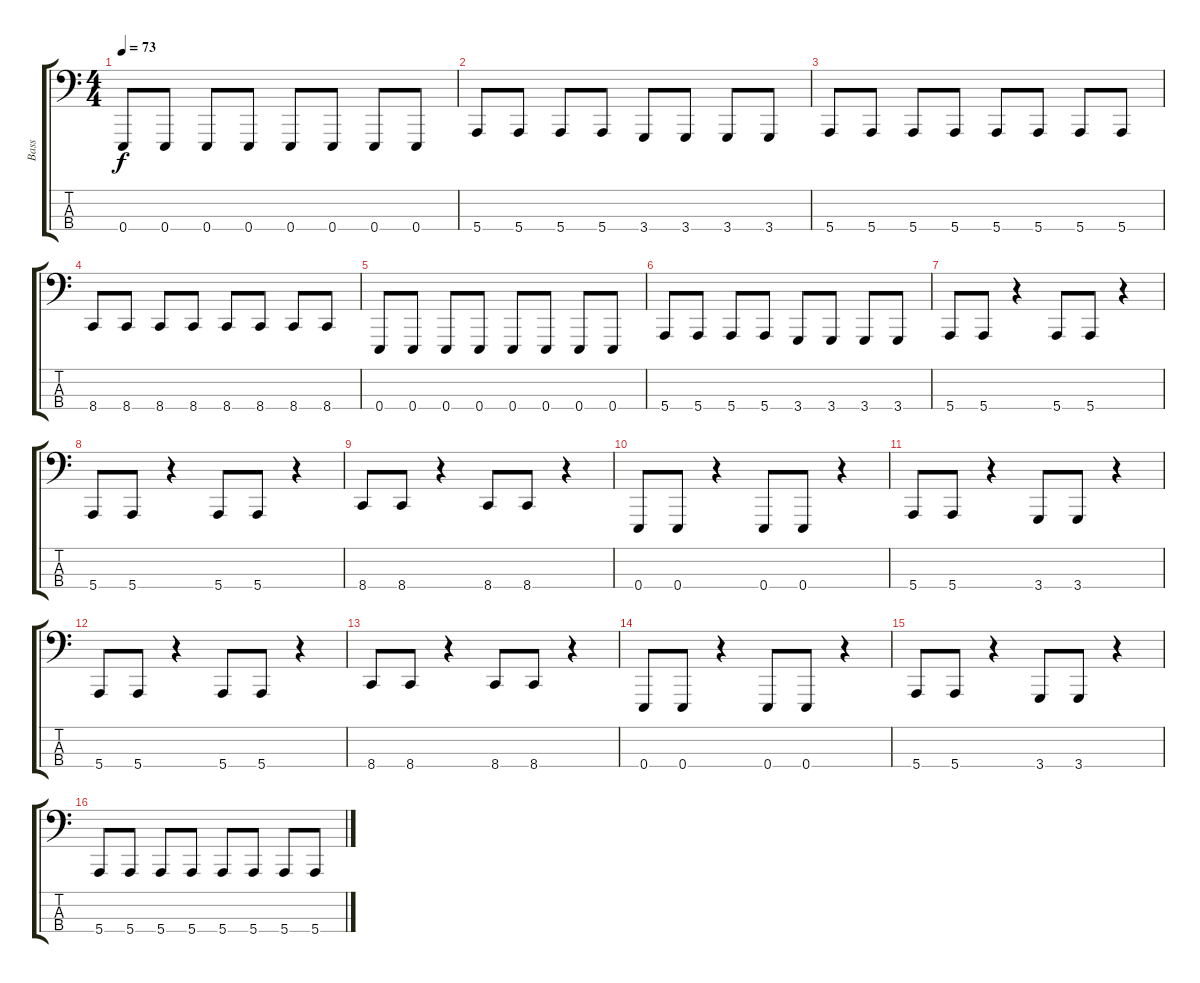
\track ("Bass" "Bass") {instrument synthbrass1}
\staff {score tabs}
\tuning (G2 D2 A1 E1) {hide}
\ts (4 4)
\tempo 73
\clef f4
\ks c
0.4.8{dy f} 0.4.8 0.4.8 0.4.8 0.4.8 0.4.8 0.4.8 0.4.8 |
5.4.8 5.4.8 5.4.8 5.4.8 3.4.8 3.4.8 3.4.8 3.4.8 |
5.4.8 5.4.8 5.4.8 5.4.8 5.4.8 5.4.8 5.4.8 5.4.8 |
8.4.8 8.4.8 8.4.8 8.4.8 8.4.8 8.4.8 8.4.8 8.4.8 |
0.4.8 0.4.8 0.4.8 0.4.8 0.4.8 0.4.8 0.4.8 0.4.8 |
5.4.8 5.4.8 5.4.8 5.4.8 3.4.8 3.4.8 3.4.8 3.4.8 |
5.4.8 5.4.8 r.4 5.4.8 5.4.8 r.4 |
5.4.8 5.4.8 r.4 5.4.8 5.4.8 r.4 |
8.4.8 8.4.8 r.4 8.4.8 8.4.8 r.4 |
0.4.8 0.4.8 r.4 0.4.8 0.4.8 r.4 |
5.4.8 5.4.8 r.4 3.4.8 3.4.8 r.4 |
5.4.8 5.4.8 r.4 5.4.8 5.4.8 r.4 |
8.4.8 8.4.8 r.4 8.4.8 8.4.8 r.4 |
0.4.8 0.4.8 r.4 0.4.8 0.4.8 r.4 |
5.4.8 5.4.8 r.4 3.4.8 3.4.8 r.4 |
5.4.8 5.4.8 5.4.8 5.4.8 5.4.8 5.4.8 5.4.8 5.4.8
